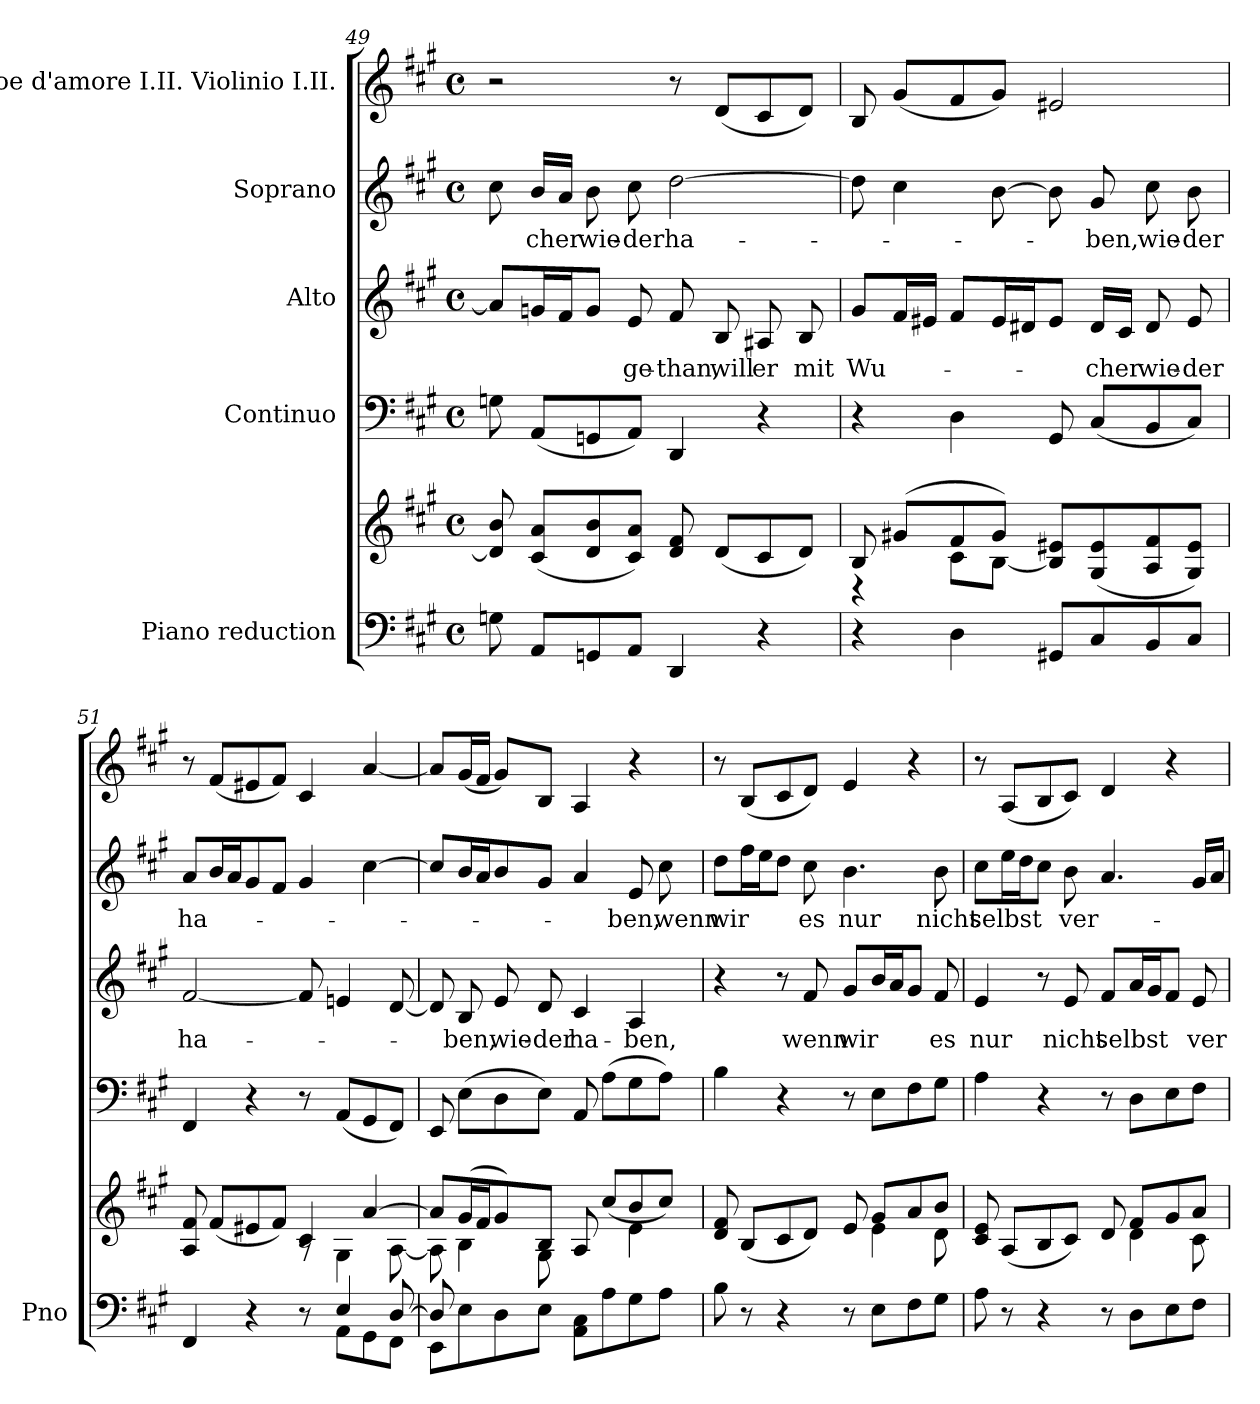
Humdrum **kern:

**kern	**kern	**kern	**kern	**text	**kern	**text	**kern
*part5	*part5	*part4	*part3	*part3	*part2	*part2	*part1
*staff6	*staff5	*staff4	*staff3	*staff3	*staff2	*staff2	*staff1
*I"Piano reduction	*	*I"Continuo	*I"Alto	*	*I"Soprano	*	*I"Oboe d'amore I.II. Violinio I.II.
*I'Pno	*	*	*	*	*	*	*
*clefF4	*clefG2	*clefF4	*clefG2	*	*clefG2	*	*clefG2
*k[f#c#g#]	*k[f#c#g#]	*k[f#c#g#]	*k[f#c#g#]	*	*k[f#c#g#]	*	*k[f#c#g#]
*M4/4	*M4/4	*M4/4	*M4/4	*	*M4/4	*	*M4/4
*met(c)	*met(c)	*met(c)	*met(c)	*	*met(c)	*	*met(c)
=49	=49	=49	=49	=49	=49	=49	=49
8Gn\	8d/] 8b/	8Gn\	8a/L]	.	8cc#\	.	2r
!	!	!	!	!	!	!LO:LY:b	!
8AA/L	(<8c#/ 8a/L	(<8AA/L	16gn/L	.	16b/LL	-cher	.
.	.	.	16f#/J	.	16a/JJ	.	.
!	!	!	!	!	!	!LO:LY:b	!
8GGn/	8d/ 8b/	8GGn/	8g/J	.	8b\	wie-	.
!	!	!	!	!LO:LY:b	!	!LO:LY:b	!
8AA/J	8c#/ 8a/J)	8AA/J)	8e/	-ge-	8cc#\	-der	.
!	!	!	!	!LO:LY:b	!	!LO:LY:b	!
4DD/	8d/ 8f#/	4DD/	8f#/	-than,	[2dd\	ha-	8r
!	!	!	!	!LO:LY:b	!	!	!
.	(<8d/L	.	8B/	will	.	.	(<8d/L
!	!	!	!	!LO:LY:b	!	!	!
4r	8c#/	4r	8A#X/	er	.	.	8c#/
!	!	!	!	!LO:LY:b	!	!	!
.	8d/J)	.	8B/	mit	.	.	8d/J)
=50	=50	=50	=50	=50	=50	=50	=50
*	*^	*	*	*	*	*	*
!	!	!	!	!	!LO:LY:b	!	!	!
4r	8B/	4rD	4r	8g#/L	Wu-	8dd\]	.	8B/
.	(>8g#X/L	.	.	16f#/L	.	4cc#\	.	(<8g#/L
.	.	.	.	16e#X/JJ	.	.	.	.
4D\	8f#/	8c#\L	4D\	8f#/L	.	.	.	8f#/
.	8g#/J)	[8B\J	.	16e#/L	.	[8b\	.	8g#/J)
.	.	.	.	16d#X/J	.	.	.	.
8GG#X/L	8B/] 8e#X/L	2ryy	8GG#/	8e#/J	.	8b\]	.	2e#X/
!	!	!	!	!	!LO:LY:b	!	!LO:LY:b	!
8C#/	(<8G#/ 8e#/	.	(<8C#/L	16d#/LL	-cher	8g#/	-ben,	.
.	.	.	.	16c#/JJ	.	.	.	.
!	!	!	!	!	!LO:LY:b	!	!LO:LY:b	!
8BB/	8A/ 8f#/	.	8BB/	8d#/	wie-	8cc#\	wie-	.
!	!	!	!	!	!LO:LY:b	!	!LO:LY:b	!
8C#/J	8G#/ 8e#/J)	.	8C#/J)	8e#/	-der	8b\	-der	.
!!LO:LB:g=z
=51	=51	=51	=51	=51	=51	=51	=51	=51
*^	*	*	*	*	*	*	*	*
!	!	!	!	!	!	!LO:LY:b	!	!LO:LY:b	!
4FF#/	4ryy	8A/ 8f#/	2ryy	4FF#/	[2f#/	ha-	8a/L	ha-	8r
.	.	(<8f#/L	.	.	.	.	16b/L	.	(<8f#/L
.	.	.	.	.	.	.	16a/J	.	.
4r	4ryy	8e#X/	.	4r	.	.	8g#/	.	8e#X/
.	.	8f#/J)	.	.	.	.	8f#/J	.	8f#/J)
8r	8ryy	4c#/	8rA	8r	8f#/]	.	4g#/	.	4c#/
4E/	8AA\L	.	4G#\	(<8AA/L	4en/	.	.	.	.
.	8GG#\	[4a/	.	8GG#/	.	.	[4cc#\	.	[4a/
[8D/	8FF#\J	.	[8A\	8FF#/J)	[8d/	.	.	.	.
=52	=52	=52	=52	=52	=52	=52	=52	=52	=52
8D/]	8EE\L	8a/L]	8A\]	8EE/	8d/]	.	8cc#/L]	.	8a/L]
!	!	!	!	!	!	!LO:LY:b	!	!	!
8ryy	8E\	(>16g#/L	4B\	(>8E\L	8B/	ben,	16b/L	.	(<16g#/L
.	.	16f#/J	.	.	.	.	16a/J	.	16f#/JJ
!	!	!	!	!	!	!LO:LY:b	!	!	!
4ryy	8D\	8g#/)	.	8D\	8e/	wie-	8b/	.	8g#/L)
!	!	!	!	!	!	!LO:LY:b	!	!	!
.	8E\J	8B/J	8G#\	8E\J)	8d/	-der	8g#/J	.	8B/J
!	!	!	!	!	!	!LO:LY:b	!	!	!
2ryy	8AA\ 8C#\L	8A/	8ryy	8AA/	4c#/	ha-	4a/	.	4A/
.	8A\	(>8cc#/L	8ryy	(>8A\L	.	.	.	.	.
!	!	!	!	!	!	!LO:LY:b	!	!LO:LY:b	!
.	8G#\	8b/	4e\	8G#\	4A/	-ben,	8e/	-ben,	4r
!	!	!	!	!	!	!	!	!LO:LY:b	!
.	8A\J	8cc#/J)	.	8A\J)	.	.	8cc#\	wenn	.
=53	=53	=53	=53	=53	=53	=53	=53	=53	=53
!	!	!	!	!	!	!	!	!LO:LY:b	!
*v	*v	*	*	*	*	*	*	*	*
8B\	8d/ 8f#/	2ryy	4B\	4r	.	8dd\L	-wir	8r
8r	(<8B/L	.	.	.	.	16ff#\L	.	(<8B/L
.	.	.	.	.	.	16ee\J	.	.
4r	8c#/	.	4r	8r	.	8dd\J	.	8c#/
!	!	!	!	!	!LO:LY:b	!	!LO:LY:b	!
.	8d/J)	.	.	8f#/	wenn	8cc#\	es	8d/J)
!	!	!	!	!	!LO:LY:b	!	!LO:LY:b	!
8r	8e/	8ryy	8r	8g#/L	wir	4.b\	nur	4e/
8E\L	8g#/L	4e\	8E\L	16b/L	.	.	.	.
.	.	.	.	16a/J	.	.	.	.
8F#\	8a/	.	8F#\	8g#/J	.	.	.	4r
!	!	!	!	!	!LO:LY:b	!	!LO:LY:b	!
8G#\J	8b/J	8d\	8G#\J	8f#/	es	8b\	nicht	.
=54	=54	=54	=54	=54	=54	=54	=54	=54
!	!	!	!	!	!LO:LY:b	!	!LO:LY:b	!
8A\	8c#/ 8e/	2ryy	4A\	4e/	nur	8cc#\L	selbst	8r
8r	(<8A/L	.	.	.	.	16ee\L	.	(<8A/L
.	.	.	.	.	.	16dd\J	.	.
4r	8B/	.	4r	8r	.	8cc#\J	.	8B/
!	!	!	!	!	!LO:LY:b	!	!LO:LY:b	!
.	8c#/J)	.	.	8e/	nicht	8b\	ver-	8c#/J)
!	!	!	!	!	!LO:LY:b	!	!	!
8r	8d/	8ryy	8r	8f#/L	selbst	4.a/	.	4d/
8D\L	8f#/L	4d\	8D\L	16a/L	.	.	.	.
.	.	.	.	16g#/J	.	.	.	.
8E\	8g#/	.	8E\	8f#/J	.	.	.	4r
!	!	!	!	!	!LO:LY:b	!	!	!
8F#\J	8a/J	8c#\	8F#\J	8e/	ver-	16g#/LL	.	.
.	.	.	.	.	.	16a/JJ	.	.
*	*v	*v	*	*	*	*	*	*
=	=	=	=	=	=	=	=
*-	*-	*-	*-	*-	*-	*-	*-
